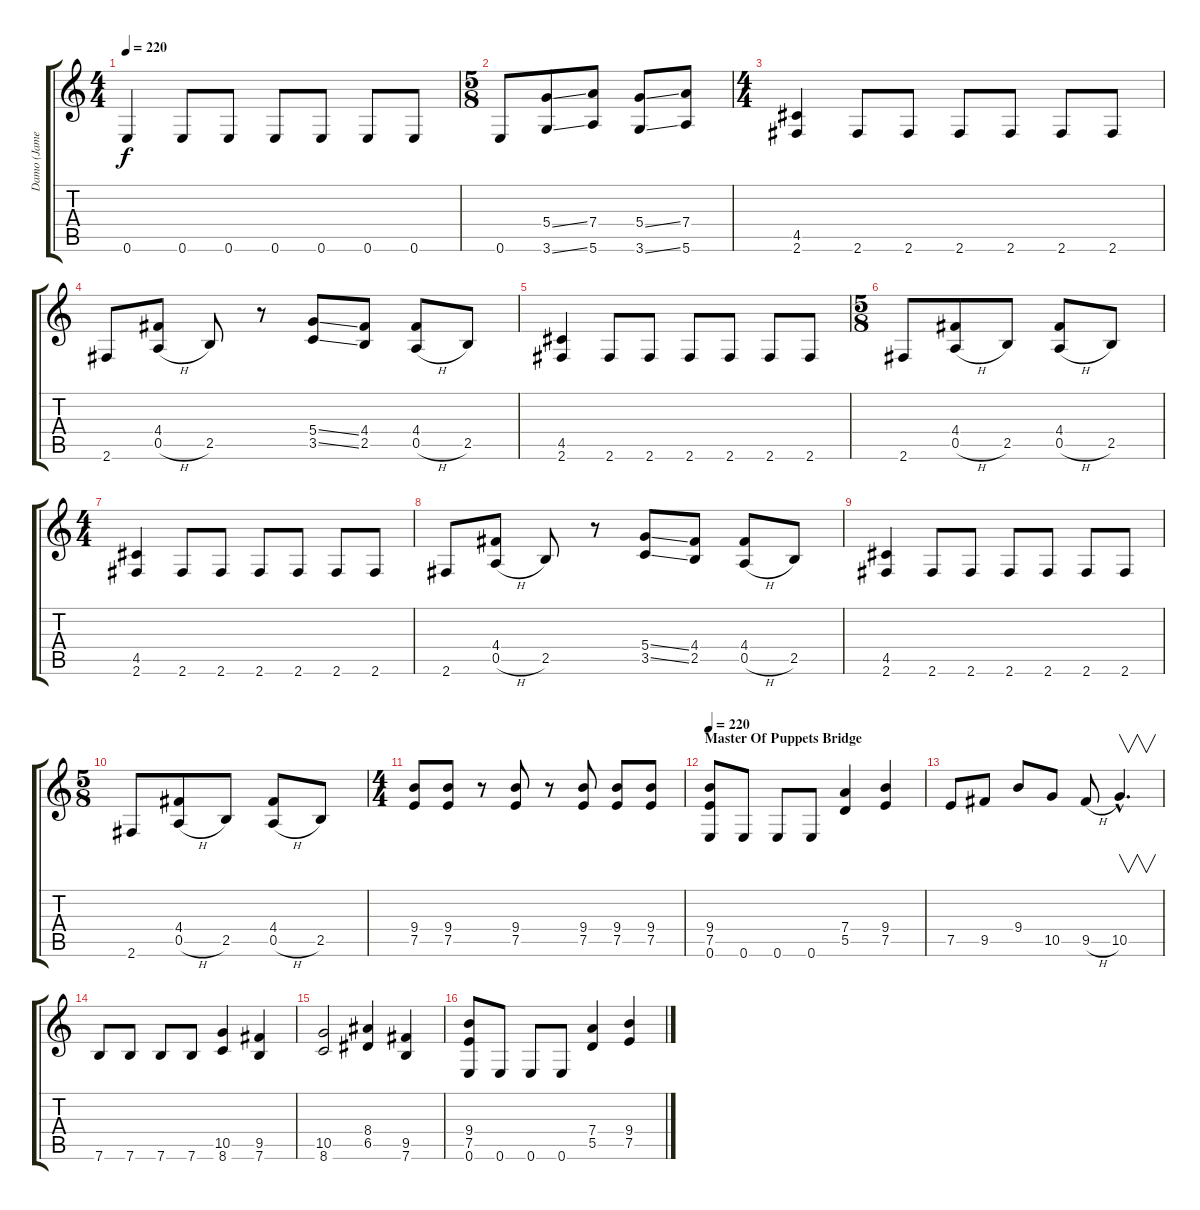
\track ("Damo (James's Guitar's)" "Damo (Jame") {instrument overdrivenguitar}
\staff {score tabs}
\tuning (E4 B3 G3 D3 A2 E2) {hide}
\ts (4 4)
\tempo 220
\clef g2
\ks c
0.6.4{dy f} 0.6.8 0.6.8 0.6.8 0.6.8 0.6.8 0.6.8 |
\ts (5 8)
0.6.8 (5.4{ss} 3.6{ss}).8 (7.4 5.6).8 (5.4{ss} 3.6{ss}).8 (7.4 5.6).8 |
\ts (4 4)
(4.5 2.6).4 2.6.8 2.6.8 2.6.8 2.6.8 2.6.8 2.6.8 |
2.6.8 (4.4 0.5{h}).8 2.5.8 r.8 (5.4{ss} 3.5{ss}).8 (4.4 2.5).8 (4.4 0.5{h}).8 2.5.8 |
(4.5 2.6).4 2.6.8 2.6.8 2.6.8 2.6.8 2.6.8 2.6.8 |
\ts (5 8)
2.6.8 (4.4 0.5{h}).8 2.5.8 (4.4 0.5{h}).8 2.5.8 |
\ts (4 4)
(4.5 2.6).4 2.6.8 2.6.8 2.6.8 2.6.8 2.6.8 2.6.8 |
2.6.8 (4.4 0.5{h}).8 2.5.8 r.8 (5.4{ss} 3.5{ss}).8 (4.4 2.5).8 (4.4 0.5{h}).8 2.5.8 |
(4.5 2.6).4 2.6.8 2.6.8 2.6.8 2.6.8 2.6.8 2.6.8 |
\ts (5 8)
2.6.8 (4.4 0.5{h}).8 2.5.8 (4.4 0.5{h}).8 2.5.8 |
\ts (4 4)
(9.4 7.5).8 (9.4 7.5).8 r.8 (9.4 7.5).8 r.8 (9.4 7.5).8 (9.4 7.5).8 (9.4 7.5).8 |
\section ("" "Master Of Puppets Bridge")
\tempo 220
(9.4 7.5 0.6).8 0.6.8 0.6.8 0.6.8 (7.4 5.5).4 (9.4 7.5).4 |
7.5.8 9.5.8 9.4.8 10.5.8 9.5{h}.8 10.5{hac}.4{v d} |
7.6.8 7.6.8 7.6.8 7.6.8 (10.5 8.6).4 (9.5 7.6).4 |
(10.5 8.6).2 (8.4 6.5).4 (9.5 7.6).4 |
(9.4 7.5 0.6).8 0.6.8 0.6.8 0.6.8 (7.4 5.5).4 (9.4 7.5).4
